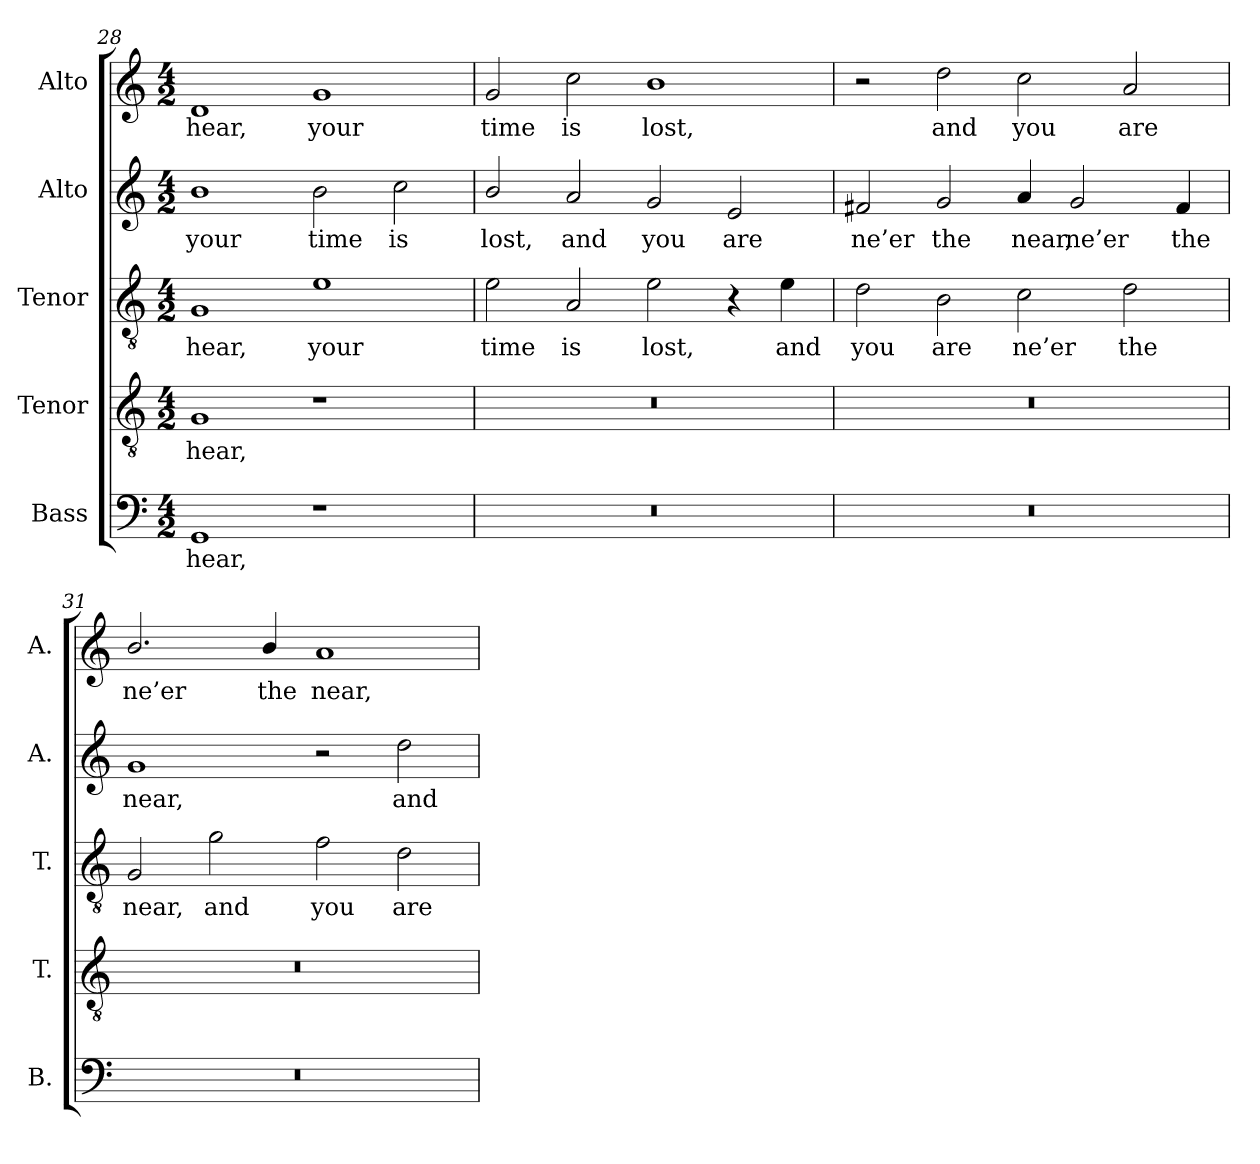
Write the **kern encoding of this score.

**kern	**text	**kern	**text	**kern	**text	**kern	**text	**kern	**text
*part5	*part5	*part4	*part4	*part3	*part3	*part2	*part2	*part1	*part1
*staff5	*staff5	*staff4	*staff4	*staff3	*staff3	*staff2	*staff2	*staff1	*staff1
*I"Bass	*	*I"Tenor	*	*I"Tenor	*	*I"Alto	*	*I"Alto	*
*I'B.	*	*I'T.	*	*I'T.	*	*I'A.	*	*I'A.	*
*clefF4	*	*clefGv2	*	*clefGv2	*	*clefG2	*	*clefG2	*
*	*	*ITrd7c12	*	*ITrd7c12	*	*	*	*	*
*k[]	*	*k[]	*	*k[]	*	*k[]	*	*k[]	*
*C:	*	*C:	*	*C:	*	*C:	*	*C:	*
*M4/2	*	*M4/2	*	*M4/2	*	*M4/2	*	*M4/2	*
=28	=28	=28	=28	=28	=28	=28	=28	=28	=28
!	!LO:LY:b:color=#000000	!	!	!	!	!	!	!	!
!	!	!	!LO:LY:b:color=#000000	!	!	!	!	!	!
!	!	!	!	!	!LO:LY:b:color=#000000	!	!	!	!
!	!	!	!	!	!	!	!LO:LY:b:color=#000000	!	!
!	!	!	!	!	!	!	!	!	!LO:LY:b:color=#000000
1GGi	hear,	1GGi	hear,	1GGi	hear,	1bi	your	1di	hear,
!	!	!	!	!	!LO:LY:b:color=#000000	!	!	!	!
!	!	!	!	!	!	!	!LO:LY:b:color=#000000	!	!
!	!	!	!	!	!	!	!	!	!LO:LY:b:color=#000000
1r	.	1r	.	1Ei	your	2bi\	time	1gi	your
!	!	!	!	!	!	!	!LO:LY:b:color=#000000	!	!
.	.	.	.	.	.	2cci\	is	.	.
!!LO:LB:g=z
=29	=29	=29	=29	=29	=29	=29	=29	=29	=29
!LO:N:vis=1	!	!LO:N:vis=1	!	!	!	!	!	!	!
!	!	!	!	!	!LO:LY:b:color=#000000	!	!	!	!
!	!	!	!	!	!	!	!LO:LY:b:color=#000000	!	!
!	!	!	!	!	!	!	!	!	!LO:LY:b:color=#000000
0r	.	0r	.	2Ei\	time	2bi/	lost,	2gi/	time
!	!	!	!	!	!LO:LY:b:color=#000000	!	!	!	!
!	!	!	!	!	!	!	!LO:LY:b:color=#000000	!	!
!	!	!	!	!	!	!	!	!	!LO:LY:b:color=#000000
.	.	.	.	2AAi/	is	2ai/	and	2cci\	is
!	!	!	!	!	!LO:LY:b:color=#000000	!	!	!	!
!	!	!	!	!	!	!	!LO:LY:b:color=#000000	!	!
!	!	!	!	!	!	!	!	!	!LO:LY:b:color=#000000
.	.	.	.	2Ei\	lost,	2gi/	you	1bi	lost,
!	!	!	!	!	!	!	!LO:LY:b:color=#000000	!	!
.	.	.	.	4r	.	2ei/	are	.	.
!	!	!	!	!	!LO:LY:b:color=#000000	!	!	!	!
.	.	.	.	4Ei\	and	.	.	.	.
=30	=30	=30	=30	=30	=30	=30	=30	=30	=30
!LO:N:vis=1	!	!LO:N:vis=1	!	!	!	!	!	!	!
!	!	!	!	!	!LO:LY:b:color=#000000	!	!	!	!
!	!	!	!	!	!	!	!LO:LY:b:color=#000000	!	!
0r	.	0r	.	2Di\	you	2f#Xi/	ne’er	2r	.
!	!	!	!	!	!LO:LY:b:color=#000000	!	!	!	!
!	!	!	!	!	!	!	!LO:LY:b:color=#000000	!	!
!	!	!	!	!	!	!	!	!	!LO:LY:b:color=#000000
.	.	.	.	2BBi\	are	2gi/	the	2ddi\	and
!	!	!	!	!	!LO:LY:b:color=#000000	!	!	!	!
!	!	!	!	!	!	!	!LO:LY:b:color=#000000	!	!
!	!	!	!	!	!	!	!	!	!LO:LY:b:color=#000000
.	.	.	.	2Ci\	ne’er	4ai/	near,	2cci\	you
!	!	!	!	!	!	!	!LO:LY:b:color=#000000	!	!
.	.	.	.	.	.	2gi/	ne’er	.	.
!	!	!	!	!	!LO:LY:b:color=#000000	!	!	!	!
!	!	!	!	!	!	!	!	!	!LO:LY:b:color=#000000
.	.	.	.	2Di\	the	.	.	2ai/	are
!	!	!	!	!	!	!	!LO:LY:b:color=#000000	!	!
.	.	.	.	.	.	4f#i/	the	.	.
=31	=31	=31	=31	=31	=31	=31	=31	=31	=31
!LO:N:vis=1	!	!LO:N:vis=1	!	!	!	!	!	!	!
!	!	!	!	!	!LO:LY:b:color=#000000	!	!	!	!
!	!	!	!	!	!	!	!LO:LY:b:color=#000000	!	!
!	!	!	!	!	!	!	!	!	!LO:LY:b:color=#000000
0r	.	0r	.	2GGi/	near,	1gi	near,	2.bi/	ne’er
!	!	!	!	!	!LO:LY:b:color=#000000	!	!	!	!
.	.	.	.	2Gi\	and	.	.	.	.
!	!	!	!	!	!	!	!	!	!LO:LY:b:color=#000000
.	.	.	.	.	.	.	.	4bi/	the
!	!	!	!	!	!LO:LY:b:color=#000000	!	!	!	!
!	!	!	!	!	!	!	!	!	!LO:LY:b:color=#000000
.	.	.	.	2Fi\	you	2r	.	1ai	near,
!	!	!	!	!	!LO:LY:b:color=#000000	!	!	!	!
!	!	!	!	!	!	!	!LO:LY:b:color=#000000	!	!
.	.	.	.	2Di\	are	2ddi\	and	.	.
=	=	=	=	=	=	=	=	=	=
*-	*-	*-	*-	*-	*-	*-	*-	*-	*-
